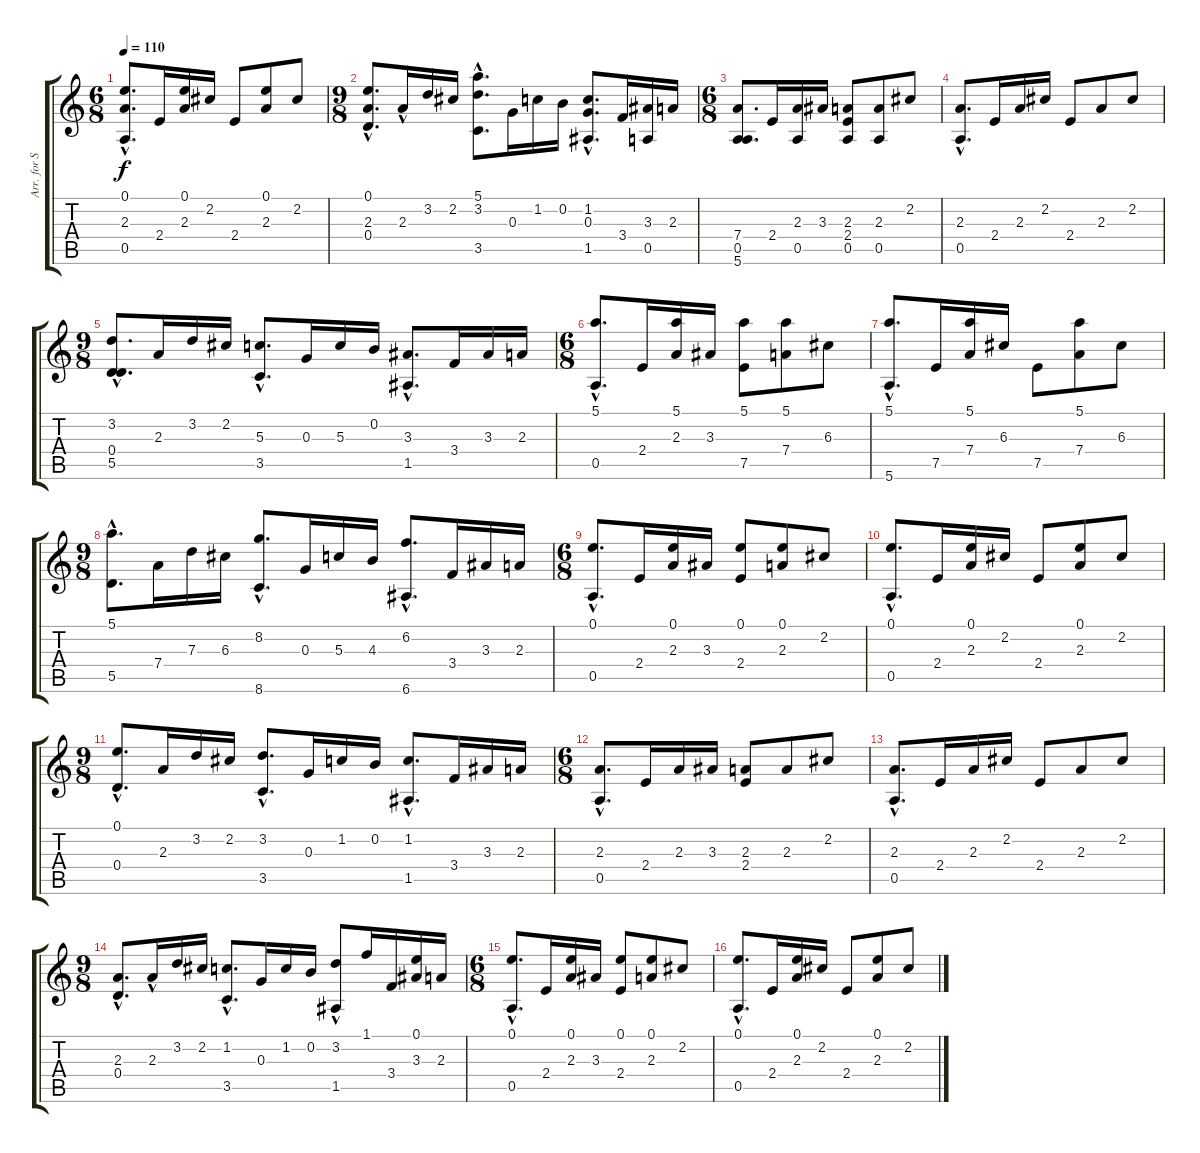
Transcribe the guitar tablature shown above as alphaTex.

\track ("Arr. for Solo Guitar" "Arr. for S") {instrument acousticguitarnylon}
\staff {score tabs}
\tuning (E4 B3 G3 D3 A2 E2) {hide}
\ts (6 8)
\tempo 110
\clef g2
\ks c
(0.1 2.3 0.5{hac}).8{d dy f} 2.4.16 (0.1 2.3).16 2.2.16 2.4.8 (0.1 2.3).8 2.2.8 |
\ts (9 8)
(0.1{hac} 2.3{hac} 0.4{hac}).8{d} 2.3{hac}.16 3.2.16 2.2.16 (5.1{hac} 3.2{hac} 3.5{hac}).8{d} 0.3.16 1.2.16 0.2.16 (1.2 0.3 1.5{hac}).8{d} 3.4.16 (3.3 0.5).16 2.3.16 |
\ts (6 8)
(7.4 0.5 5.6).8{d} 2.4.16 (2.3 0.5).16 3.3.16 (2.3 2.4 0.5).8 (2.3 0.5).8 2.2.8 |
(2.3 0.5{hac}).8{d} 2.4.16 2.3.16 2.2.16 2.4.8 2.3.8 2.2.8 |
\ts (9 8)
(3.2{hac} 0.4{hac} 5.5{hac}).8{d} 2.3.16 3.2.16 2.2.16 (5.3{hac} 3.5{hac}).8{d} 0.3.16 5.3.16 0.2.16 (3.3{hac} 1.5{hac}).8{d} 3.4.16 3.3.16 2.3.16 |
\ts (6 8)
(5.1 0.5{hac}).8{d} 2.4.16 (5.1 2.3).16 3.3.16 (5.1 7.5).8 (5.1 7.4).8 6.3.8 |
(5.1 5.6{hac}).8{d} 7.5.16 (5.1 7.4).16 6.3.16 7.5.8 (5.1 7.4).8 6.3.8 |
\ts (9 8)
(5.1{hac} 5.5{hac}).8{d} 7.4.16 7.3.16 6.3.16 (8.2{hac} 8.6{hac}).8{d} 0.3.16 5.3.16 4.3.16 (6.2 6.6{hac}).8{d} 3.4.16 3.3.16 2.3.16 |
\ts (6 8)
(0.1 0.5{hac}).8{d} 2.4.16 (0.1 2.3).16 3.3.16 (0.1 2.4).8 (0.1 2.3).8 2.2.8 |
(0.1 0.5{hac}).8{d} 2.4.16 (0.1 2.3).16 2.2.16 2.4.8 (0.1 2.3).8 2.2.8 |
\ts (9 8)
(0.1{hac} 0.4{hac}).8{d} 2.3.16 3.2.16 2.2.16 (3.2{hac} 3.5{hac}).8{d} 0.3.16 1.2.16 0.2.16 (1.2 1.5{hac}).8{d} 3.4.16 3.3.16 2.3.16 |
\ts (6 8)
(2.3 0.5{hac}).8{d} 2.4.16 2.3.16 3.3.16 (2.3 2.4).8 2.3.8 2.2.8 |
(2.3 0.5{hac}).8{d} 2.4.16 2.3.16 2.2.16 2.4.8 2.3.8 2.2.8 |
\ts (9 8)
(2.3{hac} 0.4{hac}).8{d} 2.3{hac}.16 3.2.16 2.2.16 (1.2{hac} 3.5{hac}).8{d} 0.3.16 1.2.16 0.2.16 (3.2 1.5{hac}).8 1.1.16 3.4.16 (0.1 3.3).16 2.3.16 |
\ts (6 8)
(0.1 0.5{hac}).8{d} 2.4.16 (0.1 2.3).16 3.3.16 (0.1 2.4).8 (0.1 2.3).8 2.2.8 |
(0.1 0.5{hac}).8{d} 2.4.16 (0.1 2.3).16 2.2.16 2.4.8 (0.1 2.3).8 2.2.8
